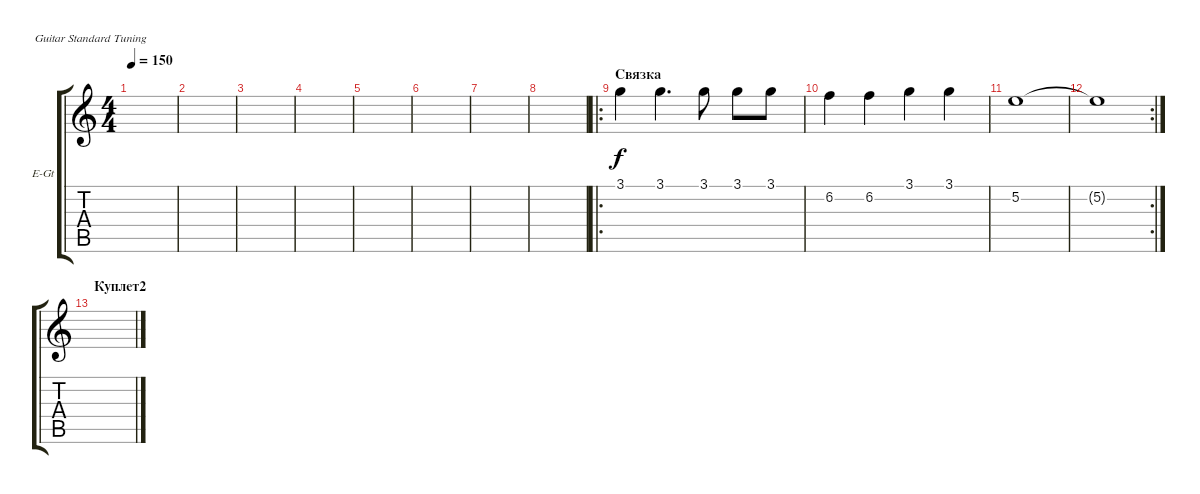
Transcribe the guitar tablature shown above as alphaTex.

\defaultSystemsLayout 4
\bracketExtendMode groupsimilarinstruments
\firstSystemTrackNameOrientation horizontal
\otherSystemsTrackNameOrientation horizontal
\track ("Solo" "E-Gt") {instrument overdrivenguitar}
\staff {score tabs}
\tuning (E4 B3 G3 D3 A2 E2)
\ts (4 4)
\tempo 150
\clef g2
\scale
0.333333
\ks c
|
\scale
0.333333 |
\scale
0.333333 |
\scale
0.333333 |
\scale
0.333333 |
\scale
0.333333 |
\scale
0.333333 |
\scale
0.333333 |
\ro
\section ("" "Связка")
\scale
0.374359 3.1.4 3.1.4{d} 3.1.8 3.1.8 3.1.8 |
\scale
0.312821 6.2.4 6.2.4 3.1.4 3.1.4 |
\scale
0.312821 5.2.1 |
\rc 2
\scale
0.354497 5.2{t}.1 |
\section ("" "Куплет2")
\scale
0.322751 |
\scale
0.322751 |
\scale
0.333333 |
\scale
0.333333
